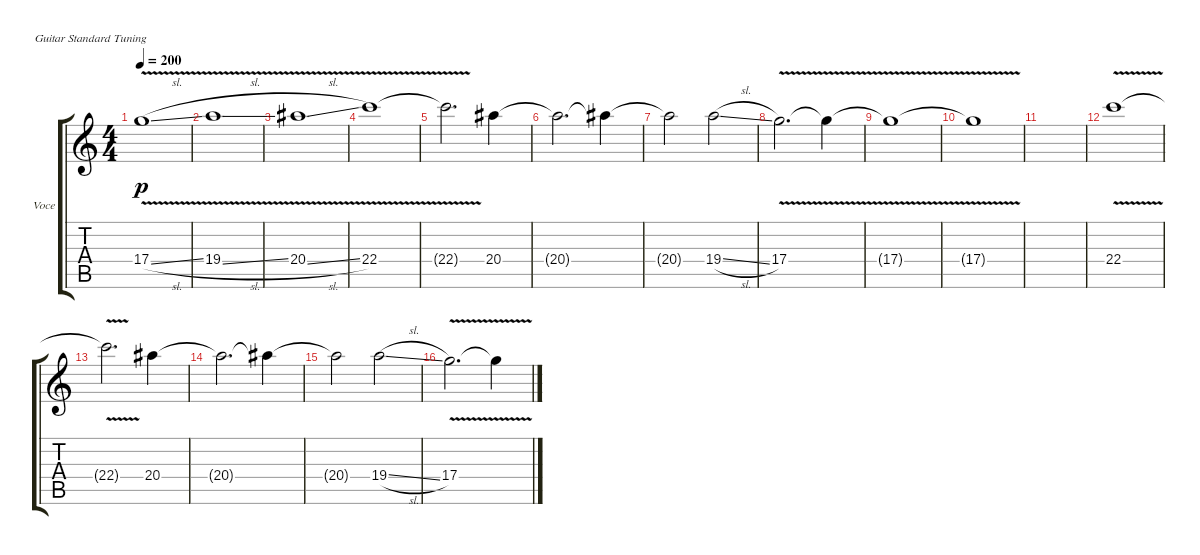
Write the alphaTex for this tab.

\defaultSystemsLayout 4
\bracketExtendMode groupsimilarinstruments
\firstSystemTrackNameOrientation horizontal
\otherSystemsTrackNameOrientation horizontal
\track ("Cantato" "Voce") {instrument acousticguitarsteel}
\staff {score tabs}
\tuning (E4 B3 G3 D3 A2 E2)
\ts (4 4)
\tempo 200
\clef g2
\ks c
17.4{v sl}.1{dy p} |
19.4{v sl}.1 |
20.4{v sl}.1 |
22.4{v}.1 |
22.4{v t}.2{d} 20.4.4 |
20.4{t}.2{d} 20.4{t}.4 |
20.4{t}.2 19.4{sl}.2 |
17.4{v}.2{d} 17.4{v t}.4 |
17.4{v t}.1 |
17.4{v t}.1 |
|
22.4{v}.1 |
22.4{v t}.2{d} 20.4.4 |
20.4{t}.2{d} 20.4{t}.4 |
20.4{t}.2 19.4{sl}.2 |
17.4{v}.2{d} 17.4{v t}.4
